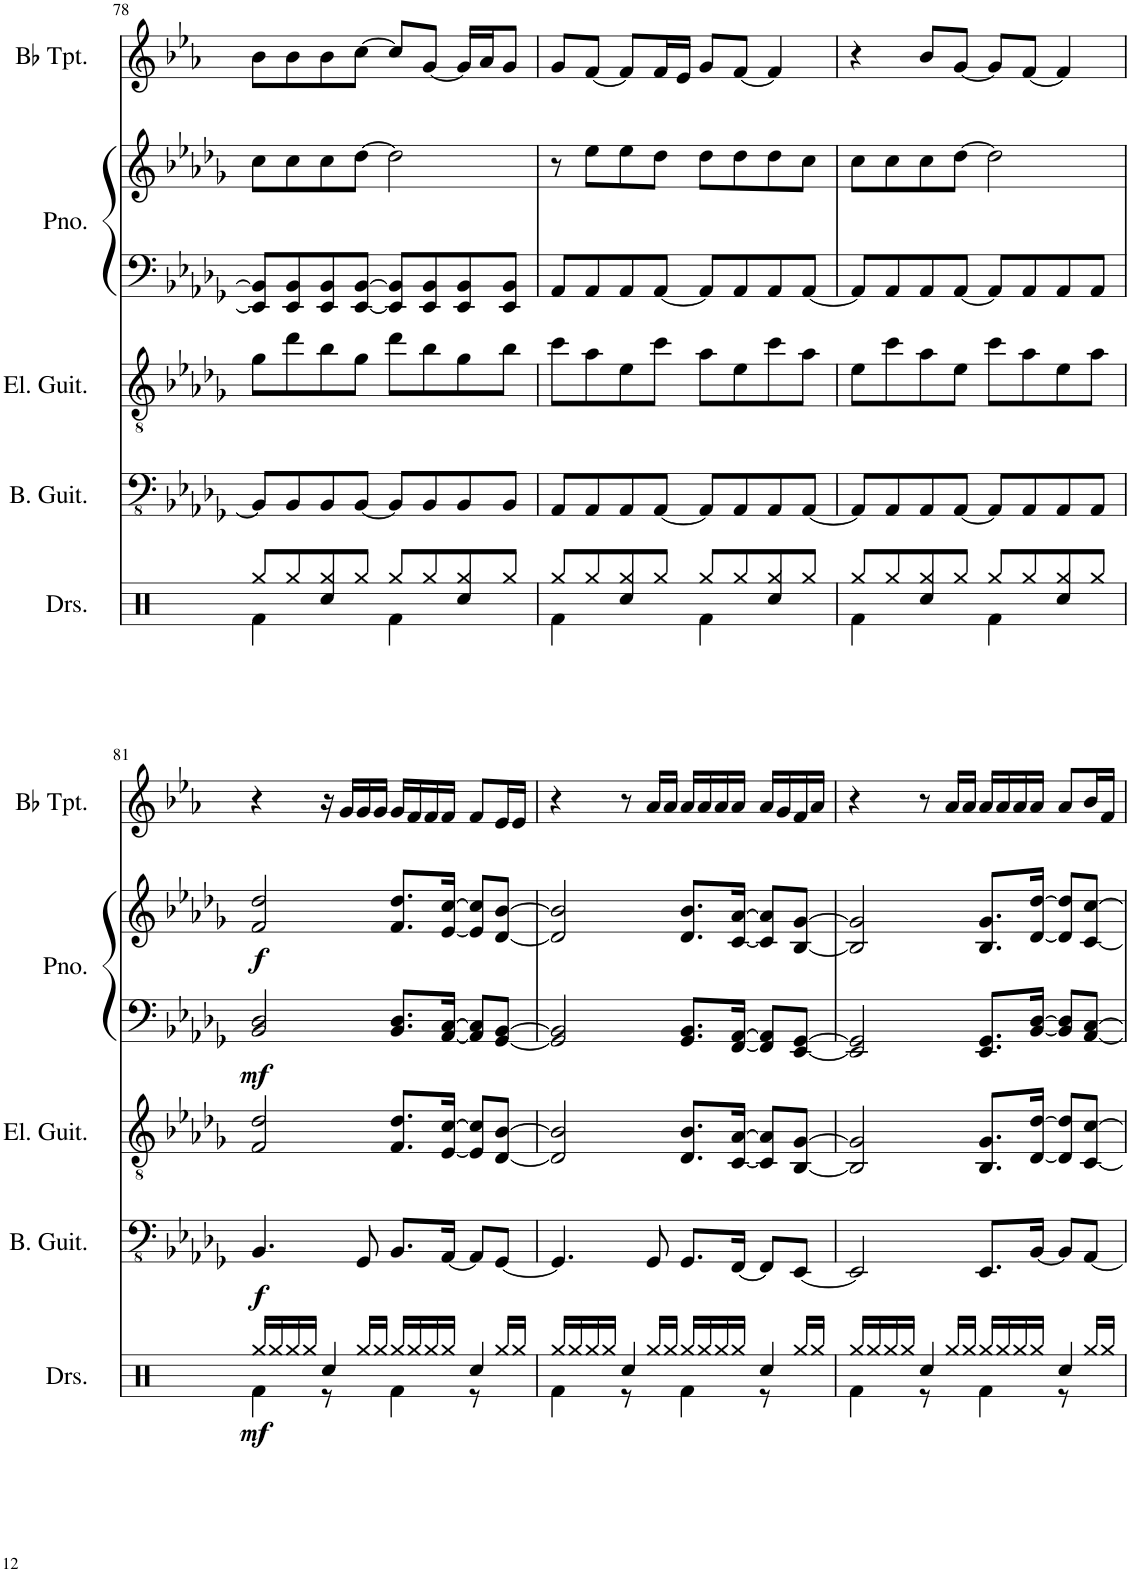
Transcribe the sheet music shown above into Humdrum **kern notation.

**kern	**dynam	**kern	**dynam	**kern	**kern	**kern	**dynam	**kern
*part5	*part5	*part4	*part4	*part3	*part2	*part2	*part2	*part1
*staff6	*staff6	*staff5	*staff5	*staff4	*staff3	*staff2	*staff2/3	*staff1
*I"Drumset	*	*I"Bass Guitar	*	*I"Electric Guitar	*I"Piano	*	*	*I"Bb Trumpet
*I'Drs.	*	*I'B. Guit.	*	*I'El. Guit.	*I'Pno.	*	*	*I'Bb Tpt.
!!LO:PB:g=z
*clefX	*	*clefFv4	*	*clefGv2	*clefF4	*clefG2	*	*clefG2
*	*	*	*	*	*	*	*	*Trd1c2
*k[]	*	*k[b-e-a-d-g-]	*	*k[b-e-a-d-g-]	*k[b-e-a-d-g-]	*k[b-e-a-d-g-]	*	*k[b-e-a-]
*M4/4	*	*M4/4	*	*M4/4	*M4/4	*M4/4	*	*M4/4
=78	=78	=78	=78	=78	=78	=78	=78	=78
*^	*	*	*	*	*	*	*	*
4Rf\	8Rgg/L	.	8BBB-/L]	.	8g-\L	8EE-/] 8BB-/]L	8cc\L	.	8b-\L
.	8Rgg/	.	8BBB-/	.	8dd-\	8EE-/ 8BB-/	8cc\	.	8b-\
4Rcc/	8Rgg/	.	8BBB-/	.	8b-\	8EE-/ 8BB-/	8cc\	.	8b-\
.	8Rgg/J	.	[8BBB-/J	.	8g-\J	[8EE-/ [8BB-/J	[8dd-\J	.	[8cc\J
4Rf\	8Rgg/L	.	8BBB-/L]	.	8dd-\L	8EE-/] 8BB-/]L	2dd-\]	.	8cc/L]
.	8Rgg/	.	8BBB-/	.	8b-\	8EE-/ 8BB-/	.	.	[8g/J
4Rcc/	8Rgg/	.	8BBB-/	.	8g-\	8EE-/ 8BB-/	.	.	16g/LL]
.	.	.	.	.	.	.	.	.	16a-/J
.	8Rgg/J	.	8BBB-/J	.	8b-\J	8EE-/ 8BB-/J	.	.	8g/J
=79	=79	=79	=79	=79	=79	=79	=79	=79	=79
4Rf\	8Rgg/L	.	8AAA-/L	.	8cc\L	8AA-/L	8r	.	8g/L
.	8Rgg/	.	8AAA-/	.	8a-\	8AA-/	8ee-\L	.	[8f/J
4Rcc/	8Rgg/	.	8AAA-/	.	8e-\	8AA-/	8ee-\	.	8f/L]
.	8Rgg/J	.	[8AAA-/J	.	8cc\J	[8AA-/J	8dd-\J	.	16f/L
.	.	.	.	.	.	.	.	.	16e-/JJ
4Rf\	8Rgg/L	.	8AAA-/L]	.	8a-\L	8AA-/L]	8dd-\L	.	8g/L
.	8Rgg/	.	8AAA-/	.	8e-\	8AA-/	8dd-\	.	[8f/J
4Rcc/	8Rgg/	.	8AAA-/	.	8cc\	8AA-/	8dd-\	.	4f/]
.	8Rgg/J	.	[8AAA-/J	.	8a-\J	[8AA-/J	8cc\J	.	.
=80	=80	=80	=80	=80	=80	=80	=80	=80	=80
4Rf\	8Rgg/L	.	8AAA-/L]	.	8e-\L	8AA-/L]	8cc\L	.	4r
.	8Rgg/	.	8AAA-/	.	8cc\	8AA-/	8cc\	.	.
4Rcc/	8Rgg/	.	8AAA-/	.	8a-\	8AA-/	8cc\	.	8b-/L
.	8Rgg/J	.	[8AAA-/J	.	8e-\J	[8AA-/J	[8dd-\J	.	[8g/J
4Rf\	8Rgg/L	.	8AAA-/L]	.	8cc\L	8AA-/L]	2dd-\]	.	8g/L]
.	8Rgg/	.	8AAA-/	.	8a-\	8AA-/	.	.	[8f/J
4Rcc/	8Rgg/	.	8AAA-/	.	8e-\	8AA-/	.	.	4f/]
.	8Rgg/J	.	8AAA-/J	.	8a-\J	8AA-/J	.	.	.
!!LO:LB:g=z
=81	=81	=81	=81	=81	=81	=81	=81	=81	=81
!	!	!LO:DY:b	!	!LO:DY:b	!	!	!	!LO:DY:b=2	!
!	!	!	!	!	!	!	!	!LO:DY:n=1:b	!
4Rf\	16Rgg/LL	mf	4.BBB-/	f	2F/ 2d-/	2BB-/ 2D-/	2f/ 2dd-/	mf f	4r
.	16Rgg/	.	.	.	.	.	.	.	.
.	16Rgg/	.	.	.	.	.	.	.	.
.	16Rgg/JJ	.	.	.	.	.	.	.	.
4Rcc/	8r	.	.	.	.	.	.	.	16r
.	.	.	.	.	.	.	.	.	16g/LL
.	16Rgg/LL	.	8GGG-/	.	.	.	.	.	16g/
.	16Rgg/JJ	.	.	.	.	.	.	.	16g/JJ
4Rf\	16Rgg/LL	.	8.BBB-/L	.	8.F/ 8.d-/L	8.BB-/ 8.D-/L	8.f/ 8.dd-/L	.	16g/LL
.	16Rgg/	.	.	.	.	.	.	.	16f/
.	16Rgg/	.	.	.	.	.	.	.	16f/
.	16Rgg/JJ	.	[16AAA-/Jk	.	[16E-/ [16c/Jk	[16AA-/ [16C/Jk	[16e-/ [16cc/Jk	.	16f/JJ
4Rcc/	8r	.	8AAA-/L]	.	8E-/] 8c/]L	8AA-/] 8C/]L	8e-/] 8cc/]L	.	8f/L
.	16Rgg/LL	.	[8GGG-/J	.	[8D-/ [8B-/J	[8GG-/ [8BB-/J	[8d-/ [8b-/J	.	16e-/L
.	16Rgg/JJ	.	.	.	.	.	.	.	16e-/JJ
=82	=82	=82	=82	=82	=82	=82	=82	=82	=82
4Rf\	16Rgg/LL	.	4.GGG-/]	.	2D-/] 2B-/]	2GG-/] 2BB-/]	2d-/] 2b-/]	.	4r
.	16Rgg/	.	.	.	.	.	.	.	.
.	16Rgg/	.	.	.	.	.	.	.	.
.	16Rgg/JJ	.	.	.	.	.	.	.	.
4Rcc/	8r	.	.	.	.	.	.	.	8r
.	16Rgg/LL	.	8GGG-/	.	.	.	.	.	16a-/LL
.	16Rgg/JJ	.	.	.	.	.	.	.	16a-/JJ
4Rf\	16Rgg/LL	.	8.GGG-/L	.	8.D-/ 8.B-/L	8.GG-/ 8.BB-/L	8.d-/ 8.b-/L	.	16a-/LL
.	16Rgg/	.	.	.	.	.	.	.	16a-/
.	16Rgg/	.	.	.	.	.	.	.	16a-/
.	16Rgg/JJ	.	[16FFF/Jk	.	[16C/ [16A-/Jk	[16FF/ [16AA-/Jk	[16c/ [16a-/Jk	.	16a-/JJ
4Rcc/	8r	.	8FFF/L]	.	8C/] 8A-/]L	8FF/] 8AA-/]L	8c/] 8a-/]L	.	16a-/LL
.	.	.	.	.	.	.	.	.	16g/
.	16Rgg/LL	.	[8EEE-/J	.	[8BB-/ [8G-/J	[8EE-/ [8GG-/J	[8B-/ [8g-/J	.	16f/
.	16Rgg/JJ	.	.	.	.	.	.	.	16a-/JJ
=83	=83	=83	=83	=83	=83	=83	=83	=83	=83
4Rf\	16Rgg/LL	.	2EEE-/]	.	2BB-/] 2G-/]	2EE-/] 2GG-/]	2B-/] 2g-/]	.	4r
.	16Rgg/	.	.	.	.	.	.	.	.
.	16Rgg/	.	.	.	.	.	.	.	.
.	16Rgg/JJ	.	.	.	.	.	.	.	.
4Rcc/	8r	.	.	.	.	.	.	.	8r
.	16Rgg/LL	.	.	.	.	.	.	.	16a-/LL
.	16Rgg/JJ	.	.	.	.	.	.	.	16a-/JJ
4Rf\	16Rgg/LL	.	8.EEE-/L	.	8.BB-/ 8.G-/L	8.EE-/ 8.GG-/L	8.B-/ 8.g-/L	.	16a-/LL
.	16Rgg/	.	.	.	.	.	.	.	16a-/
.	16Rgg/	.	.	.	.	.	.	.	16a-/
.	16Rgg/JJ	.	[16BBB-/Jk	.	[16D-/ [16d-/Jk	[16BB-/ [16D-/Jk	[16d-/ [16dd-/Jk	.	16a-/JJ
4Rcc/	8r	.	8BBB-/L]	.	8D-/] 8d-/]L	8BB-/] 8D-/]L	8d-/] 8dd-/]L	.	8a-/L
.	16Rgg/LL	.	[8AAA-/J	.	[8C/ [8c/J	[8AA-/ [8C/J	[8c/ [8cc/J	.	16b-/L
.	16Rgg/JJ	.	.	.	.	.	.	.	16f/JJ
*v	*v	*	*	*	*	*	*	*	*
=	=	=	=	=	=	=	=	=
*-	*-	*-	*-	*-	*-	*-	*-	*-
